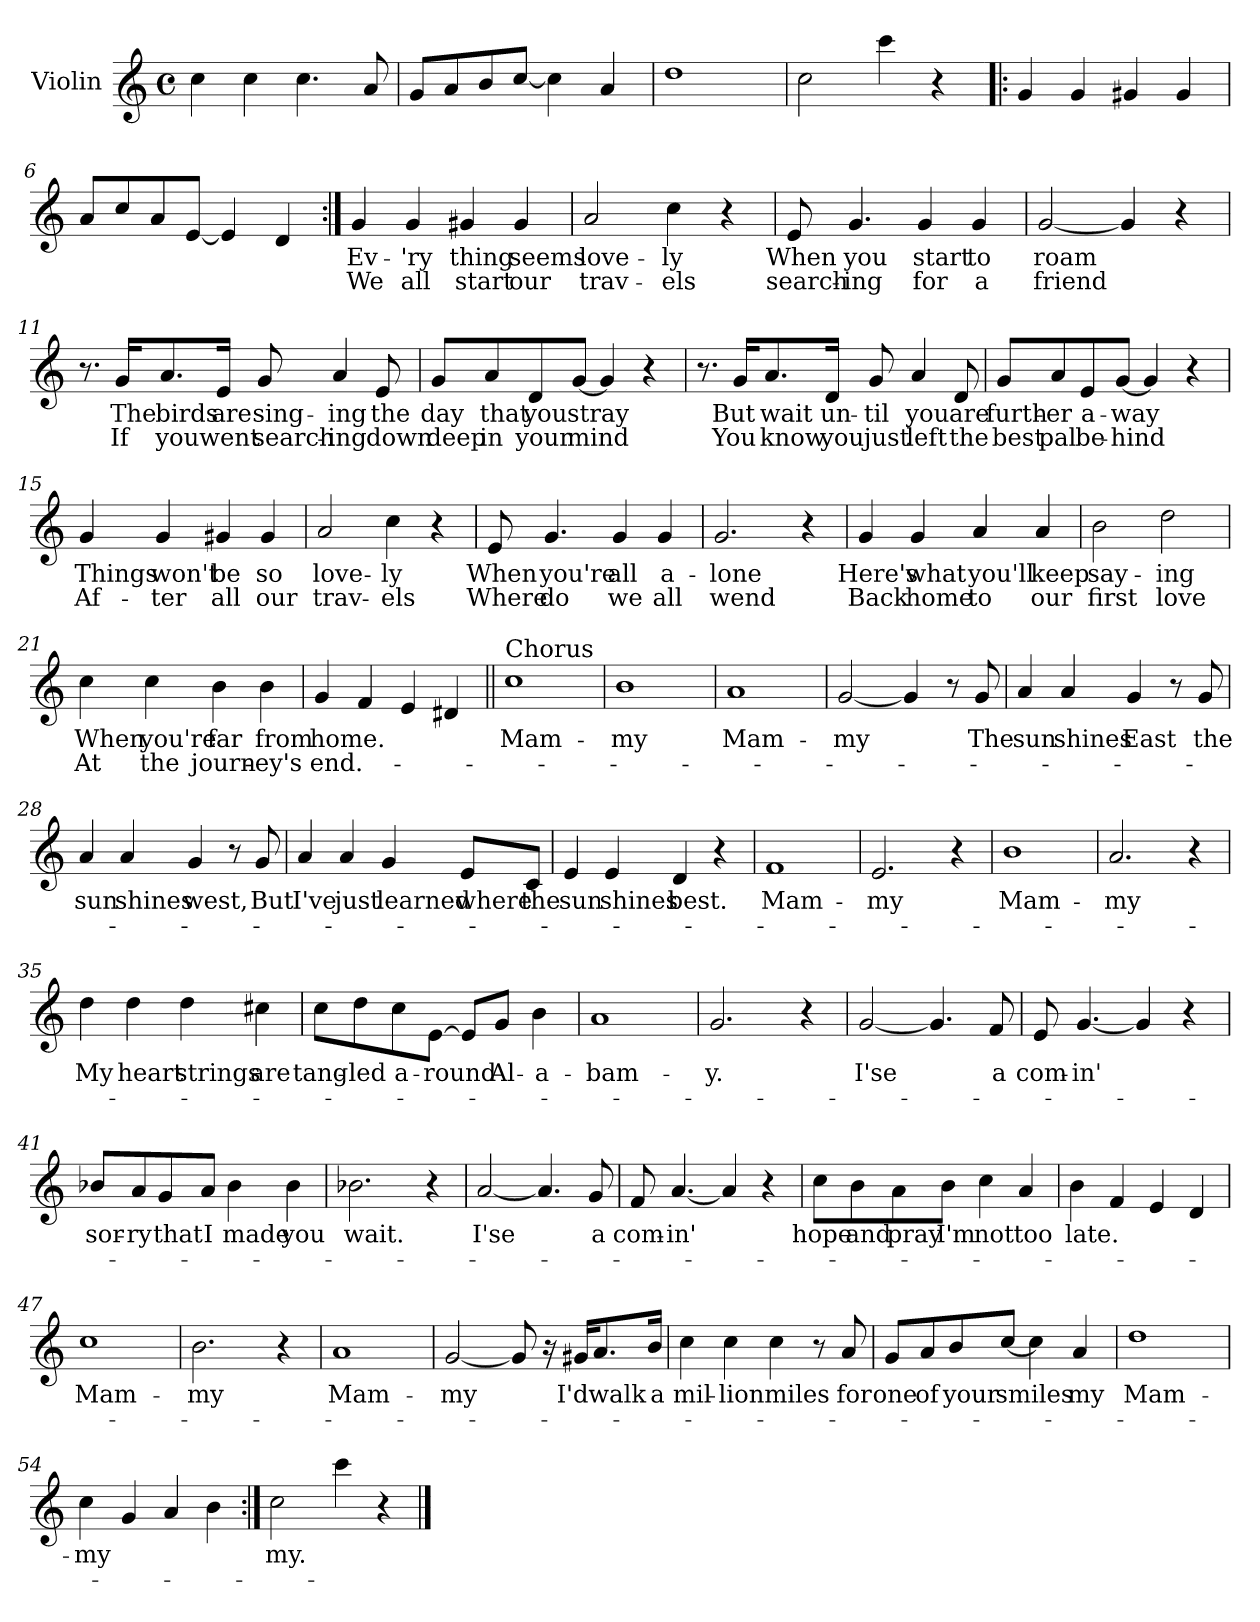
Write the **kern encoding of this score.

**kern	**text	**text
*part1	*part1	*part1
*staff1	*staff1	*staff1
*I"Violin	*	*
*I'Vln	*	*
*clefG2	*	*
*k[]	*	*
*C:	*	*
*M4/4	*	*
*met(c)	*	*
=1	=1	=1
4cc\	.	.
4cc\	.	.
4.cc\	.	.
8a/	.	.
=2	=2	=2
8g/L	.	.
8a/	.	.
8b/	.	.
[8cc/J	.	.
4cc\]	.	.
4a/	.	.
=3	=3	=3
1dd	.	.
=4	=4	=4
2cc\	.	.
4ccc\	.	.
4r	.	.
!!LO:LB:g=z
=5!|:	=5!|:	=5!|:
4g/	.	.
4g/	.	.
4g#X/	.	.
4g#/	.	.
=6	=6	=6
8a/L	.	.
8cc/	.	.
8a/	.	.
[8e/J	.	.
4e/]	.	.
4d/	.	.
=7:|!	=7:|!	=7:|!
4g/	Ev-	We
4g/	-'ry	all
4g#X/	thing	start
4g#/	seems	our
=8	=8	=8
2a/	love-	trav-
4cc\	-ly	-els
4r	.	.
!!LO:LB:g=z
=9	=9	=9
8e/	When	search-
4.g/	you	-ing
4g/	start	for
4g/	to	a
=10	=10	=10
[2g/	roam	friend
4g/]	.	.
4r	.	.
=11	=11	=11
8.r	.	.
16g/KL	The	If
8.a/	birds	you
16e/Jk	are	went
8g/	sing-	search-
4a/	-ing	-ing
8e/	the	down
=12	=12	=12
8g/L	day	deep
8a/	that	in
8d/	you	your
[8g/J	stray	mind
4g/]	.	.
4r	.	.
!!LO:LB:g=z
=13	=13	=13
8.r	.	.
16g/KL	But	You
8.a/	wait	know
16d/Jk	un-	you
8g/	-til	just
4a/	you	left
8d/	are	the
=14	=14	=14
8g/L	furth-	best
8a/	-er	pal
8e/	a-	be-
[8g/J	-way	-hind
4g/]	.	.
4r	.	.
=15	=15	=15
4g/	Things	Af-
4g/	won't	-ter
4g#X/	be	all
4g#/	so	our
=16	=16	=16
2a/	love-	trav-
4cc\	-ly	-els
4r	.	.
!!LO:LB:g=z
=17	=17	=17
8e/	When	Where
4.g/	you're	do
4g/	all	we
4g/	a-	all
=18	=18	=18
2.g/	-lone	wend
4r	.	.
=19	=19	=19
4g/	Here's	Back
4g/	what	home
4a/	you'll	to
4a/	keep	our
=20	=20	=20
2b\	say-	first
2dd\	-ing	love
!!LO:LB:g=z
=21	=21	=21
4cc\	When	At
4cc\	you're	the
4b\	far	journ-
4b\	from	-ey's
=22	=22	=22
4g/	home.	end.-
4f/	.	.
4e/	.	.
4d#X/	.	.
=23||	=23||	=23||
!LO:TX:a:t=Chorus	!	!
1cc	Mam-	.
=24	=24	=24
1b	-my	.
=25	=25	=25
1a	Mam-	.
=26	=26	=26
[2g/	-my	.
4g/]	.	.
8r	.	.
8g/	The	.
!!LO:LB:g=z
=27	=27	=27
4a/	sun	.
4a/	shines	.
4g/	East	.
8r	.	.
8g/	the	.
=28	=28	=28
4a/	sun	.
4a/	shines	.
4g/	west,	.
8r	.	.
8g/	But	.
=29	=29	=29
4a/	I've	.
4a/	just	.
4g/	learned	.
8e/L	where	.
8c/J	the	.
=30	=30	=30
4e/	sun	.
4e/	shines	.
4d/	best.	.
4r	.	.
=31	=31	=31
1f	Mam-	.
=32	=32	=32
2.e/	-my	.
4r	.	.
!!LO:PB:g=z
=33	=33	=33
1b	Mam-	.
=34	=34	=34
2.a/	-my	.
4r	.	.
=35	=35	=35
4dd\	My	.
4dd\	heart	.
4dd\	strings	.
4cc#X\	are	.
=36	=36	=36
8cc\L	tang-	.
8dd\	-led	.
8cc\	a-	.
[8e\J	-round	.
8e/L]	.	.
8g/J	Al-	.
4b\	-a-	.
=37	=37	=37
1a	-bam-	.
=38	=38	=38
2.g/	-y.	.
4r	.	.
!!LO:LB:g=z
=39	=39	=39
[2g/	I'se	.
4.g/]	.	.
8f/	a	.
=40	=40	=40
8e/	com-	.
[4.g/	-in'	.
4g/]	.	.
4r	.	.
=41	=41	=41
8b-X/L	sor-	.
8a/	-ry	.
8g/	that	.
8a/J	I	.
4b-\	made	.
4b-\	you	.
=42	=42	=42
2.b-X\	wait.	.
4r	.	.
=43	=43	=43
[2a/	I'se	.
4.a/]	.	.
8g/	a	.
=44	=44	=44
8f/	com-	.
[4.a/	-in'	.
4a/]	.	.
4r	.	.
!!LO:LB:g=z
=45	=45	=45
8cc\L	hope	.
8b\	and	.
8a\	pray	.
8b\J	I'm	.
4cc\	not	.
4a/	too	.
=46	=46	=46
4b\	late.	.
4f/	.	.
4e/	.	.
4d/	.	.
=47	=47	=47
1cc	Mam-	.
=48	=48	=48
2.b\	-my	.
4r	.	.
=49	=49	=49
1a	Mam-	.
=50	=50	=50
[2g/	-my	.
8g/]	.	.
16r	.	.
16g#X/KL	I'd	.
8.a/	walk	.
16b/Jk	a	.
!!LO:LB:g=z
=51	=51	=51
4cc\	mil-	.
4cc\	-lion	.
4cc\	miles	.
8r	.	.
8a/	for	.
=52	=52	=52
8g/L	one	.
8a/	of	.
8b/	your	.
[8cc/J	smiles	.
4cc\]	.	.
4a/	my	.
=53	=53	=53
1dd	Mam-	.
=54	=54	=54
4cc\	-my	.
4g/	.	.
4a/	.	.
4b\	.	.
=55:|!	=55:|!	=55:|!
2cc\	my.	.
4ccc\	.	.
4r	.	.
==	==	==
*-	*-	*-
